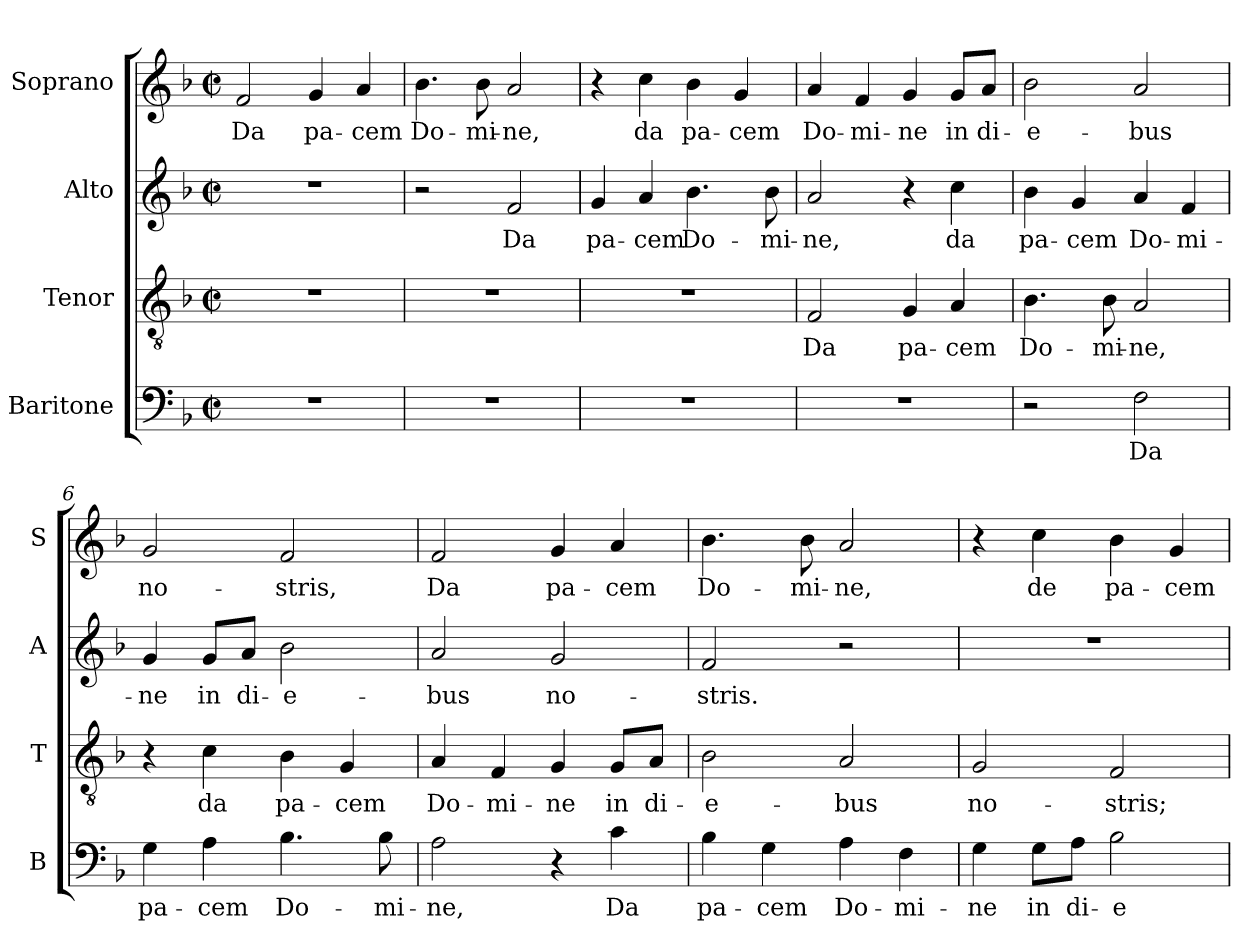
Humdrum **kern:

**kern	**text	**kern	**text	**kern	**text	**kern	**text
*part4	*part4	*part3	*part3	*part2	*part2	*part1	*part1
*staff4	*staff4	*staff3	*staff3	*staff2	*staff2	*staff1	*staff1
*I"Baritone	*	*I"Tenor	*	*I"Alto	*	*I"Soprano	*
*I'B	*	*I'T	*	*I'A	*	*I'S	*
*clefF4	*	*clefGv2	*	*clefG2	*	*clefG2	*
*k[b-]	*	*k[b-]	*	*k[b-]	*	*k[b-]	*
*F:	*	*F:	*	*F:	*	*F:	*
*M2/2	*	*M2/2	*	*M2/2	*	*M2/2	*
*met(c|)	*	*met(c|)	*	*met(c|)	*	*met(c|)	*
=1	=1	=1	=1	=1	=1	=1	=1
!	!	!	!	!	!	!	!LO:LY:b
1r	.	1r	.	1r	.	2f/	Da
!	!	!	!	!	!	!	!LO:LY:b
.	.	.	.	.	.	4g/	pa-
!	!	!	!	!	!	!	!LO:LY:b
.	.	.	.	.	.	4a/	-cem
=2	=2	=2	=2	=2	=2	=2	=2
!	!	!	!	!	!	!	!LO:LY:b
1r	.	1r	.	2r	.	4.b-\	Do-
!	!	!	!	!	!	!	!LO:LY:b
.	.	.	.	.	.	8b-\	-mi-
!	!	!	!	!	!LO:LY:b	!	!LO:LY:b
.	.	.	.	2f/	Da	2a/	-ne,
=3	=3	=3	=3	=3	=3	=3	=3
!	!	!	!	!	!LO:LY:b	!	!
1r	.	1r	.	4g/	pa-	4r	.
!	!	!	!	!	!LO:LY:b	!	!LO:LY:b
.	.	.	.	4a/	-cem	4cc\	da
!	!	!	!	!	!LO:LY:b	!	!LO:LY:b
.	.	.	.	4.b-\	Do-	4b-\	pa-
!	!	!	!	!	!	!	!LO:LY:b
.	.	.	.	.	.	4g/	-cem
!	!	!	!	!	!LO:LY:b	!	!
.	.	.	.	8b-\	-mi-	.	.
=4	=4	=4	=4	=4	=4	=4	=4
!	!	!	!LO:LY:b	!	!LO:LY:b	!	!LO:LY:b
1r	.	2F/	Da	2a/	-ne,	4a/	Do-
!	!	!	!	!	!	!	!LO:LY:b
.	.	.	.	.	.	4f/	-mi-
!	!	!	!LO:LY:b	!	!	!	!LO:LY:b
.	.	4G/	pa-	4r	.	4g/	-ne
!	!	!	!LO:LY:b	!	!LO:LY:b	!	!LO:LY:b
.	.	4A/	-cem	4cc\	da	8g/L	in
!	!	!	!	!	!	!	!LO:LY:b
.	.	.	.	.	.	8a/J	di-
=5	=5	=5	=5	=5	=5	=5	=5
!	!	!	!LO:LY:b	!	!LO:LY:b	!	!LO:LY:b
2r	.	4.B-\	Do-	4b-\	pa-	2b-\	-e-
!	!	!	!	!	!LO:LY:b	!	!
.	.	.	.	4g/	-cem	.	.
!	!	!	!LO:LY:b	!	!	!	!
.	.	8B-\	-mi-	.	.	.	.
!	!LO:LY:b	!	!LO:LY:b	!	!LO:LY:b	!	!LO:LY:b
2F\	Da	2A/	-ne,	4a/	Do-	2a/	-bus
!	!	!	!	!	!LO:LY:b	!	!
.	.	.	.	4f/	-mi-	.	.
=6	=6	=6	=6	=6	=6	=6	=6
!	!LO:LY:b	!	!	!	!LO:LY:b	!	!LO:LY:b
4G\	pa-	4r	.	4g/	-ne	2g/	no-
!	!LO:LY:b	!	!LO:LY:b	!	!LO:LY:b	!	!
4A\	-cem	4c\	da	8g/L	in	.	.
!	!	!	!	!	!LO:LY:b	!	!
.	.	.	.	8a/J	di-	.	.
!	!LO:LY:b	!	!LO:LY:b	!	!LO:LY:b	!	!LO:LY:b
4.B-\	Do-	4B-\	pa-	2b-\	-e-	2f/	-stris,
!	!	!	!LO:LY:b	!	!	!	!
.	.	4G/	-cem	.	.	.	.
!	!LO:LY:b	!	!	!	!	!	!
8B-\	-mi-	.	.	.	.	.	.
!!LO:LB:g=z
=7	=7	=7	=7	=7	=7	=7	=7
!	!LO:LY:b	!	!LO:LY:b	!	!LO:LY:b	!	!LO:LY:b
2A\	-ne,	4A/	Do-	2a/	-bus	2f/	Da
!	!	!	!LO:LY:b	!	!	!	!
.	.	4F/	-mi-	.	.	.	.
!	!	!	!LO:LY:b	!	!LO:LY:b	!	!LO:LY:b
4r	.	4G/	-ne	2g/	no-	4g/	pa-
!	!LO:LY:b	!	!LO:LY:b	!	!	!	!LO:LY:b
4c\	Da	8G/L	in	.	.	4a/	-cem
!	!	!	!LO:LY:b	!	!	!	!
.	.	8A/J	di-	.	.	.	.
=8	=8	=8	=8	=8	=8	=8	=8
!	!LO:LY:b	!	!LO:LY:b	!	!LO:LY:b	!	!LO:LY:b
4B-\	pa-	2B-\	-e-	2f/	-stris.	4.b-\	Do-
!	!LO:LY:b	!	!	!	!	!	!
4G\	-cem	.	.	.	.	.	.
!	!	!	!	!	!	!	!LO:LY:b
.	.	.	.	.	.	8b-\	-mi-
!	!LO:LY:b	!	!LO:LY:b	!	!	!	!LO:LY:b
4A\	Do-	2A/	-bus	2r	.	2a/	-ne,
!	!LO:LY:b	!	!	!	!	!	!
4F\	-mi-	.	.	.	.	.	.
=9	=9	=9	=9	=9	=9	=9	=9
!	!LO:LY:b	!	!LO:LY:b	!	!	!	!
4G\	-ne	2G/	no-	1r	.	4r	.
!	!LO:LY:b	!	!	!	!	!	!LO:LY:b
8G\L	in	.	.	.	.	4cc\	de
!	!LO:LY:b	!	!	!	!	!	!
8A\J	di-	.	.	.	.	.	.
!	!LO:LY:b	!	!LO:LY:b	!	!	!	!LO:LY:b
2B-\	-e-	2F/	-stris;	.	.	4b-\	pa-
!	!	!	!	!	!	!	!LO:LY:b
.	.	.	.	.	.	4g/	-cem
=	=	=	=	=	=	=	=
*-	*-	*-	*-	*-	*-	*-	*-
